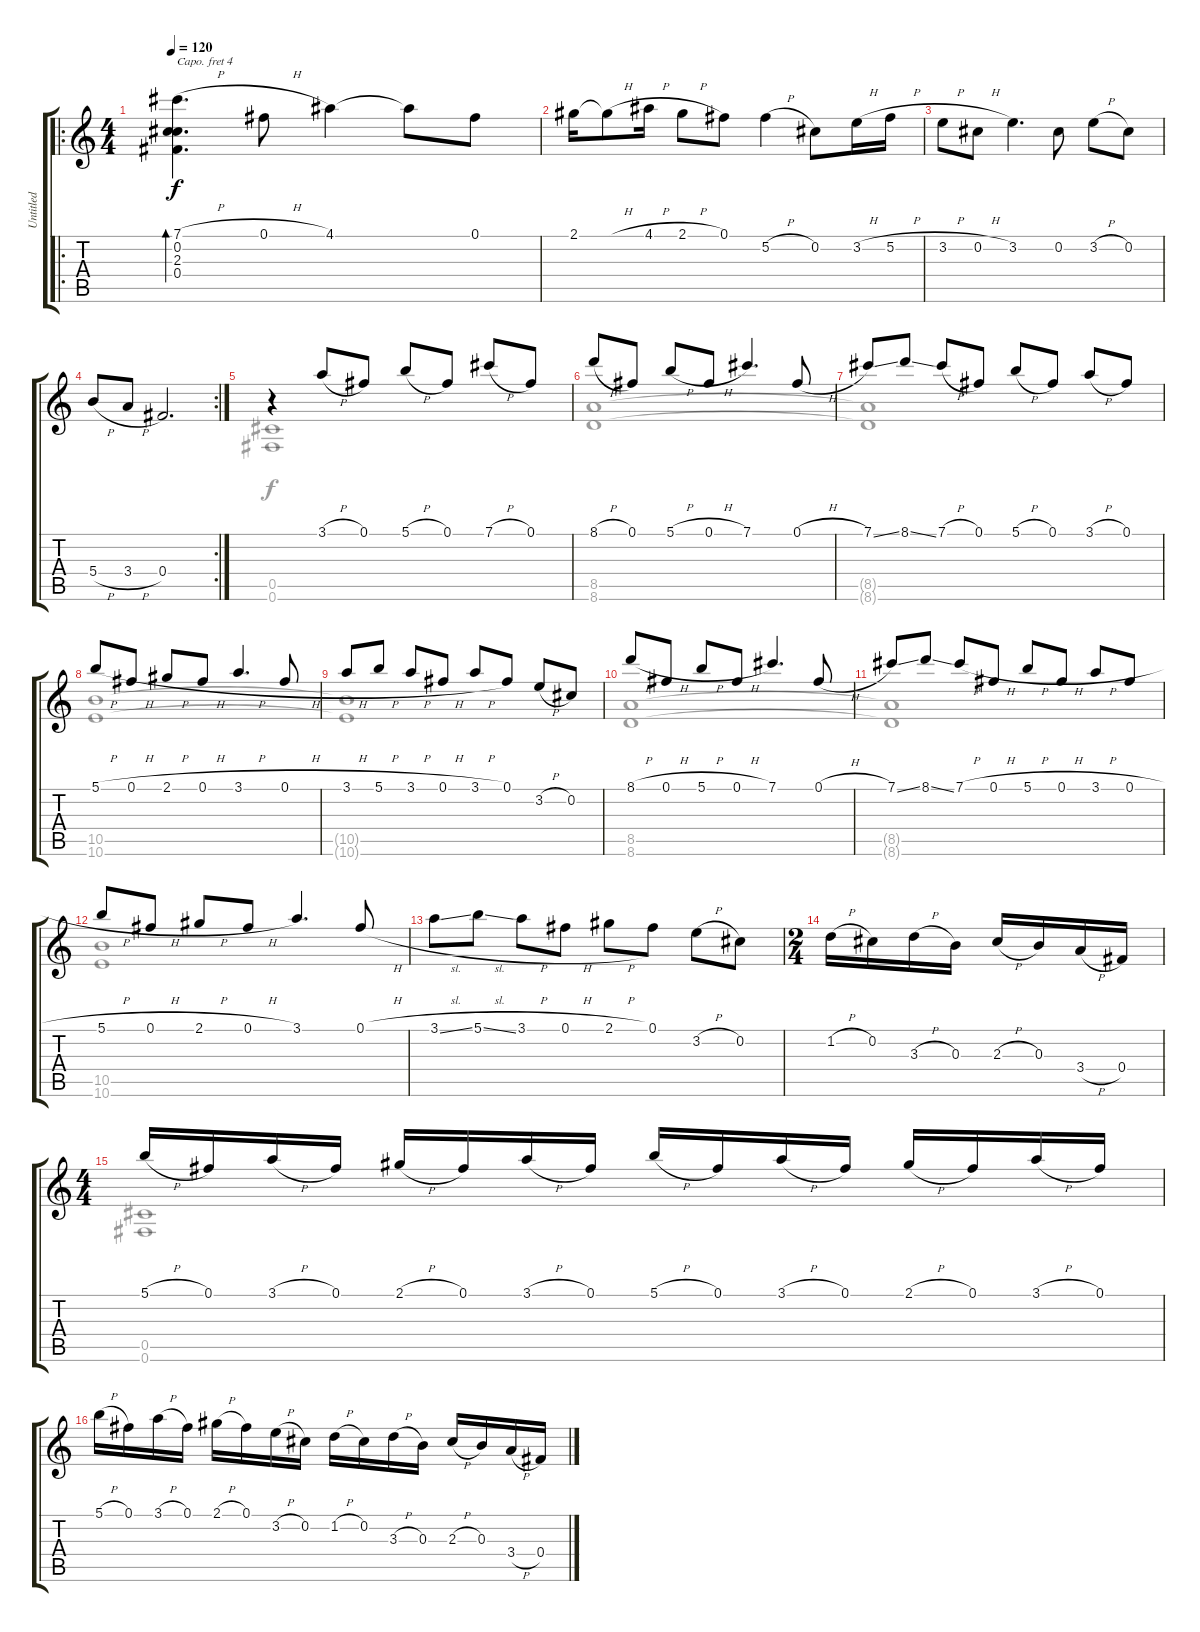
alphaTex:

\track ("Untitled" "Untitled") {instrument acousticguitarnylon}
\staff {score tabs}
\capo 4
\tuning (D4 A3 G3 D3 A2 D2) {hide}
\voice
\ro
\ts (4 4)
\tempo 120
\clef g2
\ks c
(7.1{h} 0.2 2.3 0.4).4{d bd 30 dy f instrument acousticguitarnylon} 0.1{h}.8 4.1.4 4.1{t}.8 0.1.8 |
2.1.16 2.1{h t}.8 4.1{h}.16 2.1{h}.8 0.1.8 5.2{h}.4 0.2.8 3.2{h}.16 5.2{h}.16 |
3.2{h}.8 0.2{h}.8 3.2.4{d} 0.2.8 3.2{h}.8 0.2.8 |
\rc 2
5.4{h}.8 3.4{h}.8 0.4.2{d} |
r.4 3.1{h}.8 0.1.8 5.1{h}.8 0.1.8 7.1{h}.8 0.1.8 |
8.1{h}.8 0.1.8 5.1{h}.8 0.1{h}.8 7.1.4{d} 0.1{h}.8 |
7.1{ss}.8 8.1{ss}.8 7.1{h}.8 0.1.8 5.1{h}.8 0.1.8 3.1{h}.8 0.1.8 |
5.1{h}.8 0.1{h}.8 2.1{h}.8 0.1{h}.8 3.1{h}.4{d} 0.1{h}.8 |
3.1{h}.8 5.1{h}.8 3.1{h}.8 0.1{h}.8 3.1{h}.8 0.1.8 3.2{h}.8 0.2.8 |
8.1{h}.8 0.1{h}.8 5.1{h}.8 0.1{h}.8 7.1.4{d} 0.1{h}.8 |
7.1{ss}.8 8.1{ss}.8 7.1{h}.8 0.1{h}.8 5.1{h}.8 0.1{h}.8 3.1{h}.8 0.1{h}.8 |
5.1{h}.8 0.1{h}.8 2.1{h}.8 0.1{h}.8 3.1.4{d} 0.1{h}.8 |
3.1{sl}.8 5.1{sl}.8 3.1{h}.8 0.1{h}.8 2.1{h}.8 0.1.8 3.2{h}.8 0.2.8 |
\ts (2 4)
1.2{h}.16 0.2.16 3.3{h}.16 0.3.16 2.3{h}.16 0.3.16 3.4{h}.16 0.4.16 |
\ts (4 4)
5.1{h}.16 0.1.16 3.1{h}.16 0.1.16 2.1{h}.16 0.1.16 3.1{h}.16 0.1.16 5.1{h}.16 0.1.16 3.1{h}.16 0.1.16 2.1{h}.16 0.1.16 3.1{h}.16 0.1.16 |
5.1{h}.16 0.1.16 3.1{h}.16 0.1.16 2.1{h}.16 0.1.16 3.2{h}.16 0.2.16 1.2{h}.16 0.2.16 3.3{h}.16 0.3.16 2.3{h}.16 0.3.16 3.4{h}.16 0.4.16
\voice
\clef g2
\ottava regular
\simile none
\ks c
|
|
|
|
(0.5 0.6).1 |
(8.5 8.6).1 |
(8.5{t} 8.6{t}).1 |
(10.5 10.6).1 |
(10.5{t} 10.6{t}).1 |
(8.5 8.6).1 |
(8.5{t} 8.6{t}).1 |
(10.5 10.6).1 |
|
|
(0.5 0.6).1 |
